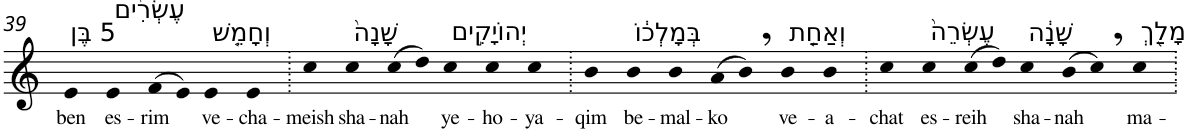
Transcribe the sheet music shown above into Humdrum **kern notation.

**kern	**text
*part1	*part1
*staff1	*staff1
*I"Piano	*
*I'Pno	*
!!LO:PB:g=z
*clefG2	*
*k[]	*
=39	=39
!LO:TX:a:t=5 בֶּן	!
!	!LO:LY:b
4e	ben
!LO:TX:a:t=עֶשְׂרִ֨ים	!
!	!LO:LY:b
4e	es-
!	!LO:LY:b
(>8f	-rim
8e)	.
!LO:TX:a:t=וְחָמֵ֤שׁ	!
!	!LO:LY:b
4e	ve-
!	!LO:LY:b
4e	-cha-
=40.	=40.
!	!LO:LY:b
4cc	-meish
!LO:TX:a:t=שָׁנָה֙	!
!	!LO:LY:b
4cc	sha-
!	!LO:LY:b
(>8cc	-nah
8dd)	.
!LO:TX:a:t=יְהוֹיָקִ֣ים	!
!	!LO:LY:b
4cc	ye-
!	!LO:LY:b
4cc	-ho-
!	!LO:LY:b
4cc	-ya-
=41.	=41.
!	!LO:LY:b
4b	-qim
!LO:TX:a:t=בְּמָלְכ֔וֹ	!
!	!LO:LY:b
4b	be-
!	!LO:LY:b
4b	-mal-
!	!LO:LY:b
(>8a	-ko
8b,)	.
!LO:TX:a:t=וְאַחַ֤ת	!
!	!LO:LY:b
4b	ve-
!	!LO:LY:b
4b	-a-
=42.	=42.
!	!LO:LY:b
4cc	-chat
!LO:TX:a:t=עֶשְׂרֵה֙	!
!	!LO:LY:b
4cc	es-
!	!LO:LY:b
(>8cc	-reih
8dd)	.
!LO:TX:a:t=שָׁנָ֔ה	!
!	!LO:LY:b
4cc	sha-
!	!LO:LY:b
(>8b	-nah
8cc,)	.
!LO:TX:a:t=מָלַ֖ךְ	!
!	!LO:LY:b
4cc	ma-
=.	=.
*-	*-
